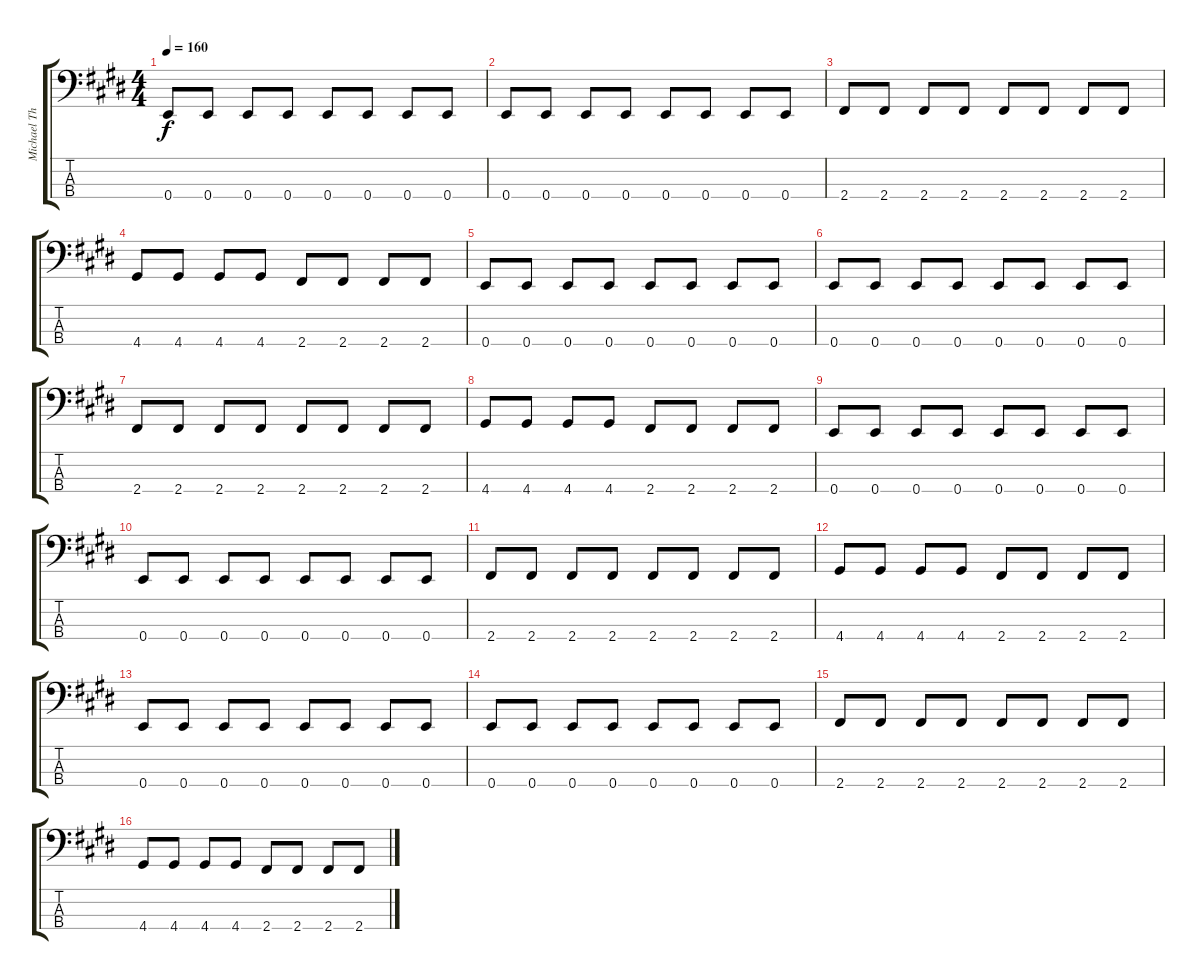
\track ("Michael Thomas - Bass" "Michael Th") {instrument electricbassfinger}
\staff {score tabs}
\tuning (G2 D2 A1 E1) {hide}
\ts (4 4)
\tempo 160
\clef f4
\ks e
0.4.8{dy f} 0.4.8 0.4.8 0.4.8 0.4.8 0.4.8 0.4.8 0.4.8 |
0.4.8 0.4.8 0.4.8 0.4.8 0.4.8 0.4.8 0.4.8 0.4.8 |
2.4.8 2.4.8 2.4.8 2.4.8 2.4.8 2.4.8 2.4.8 2.4.8 |
4.4.8 4.4.8 4.4.8 4.4.8 2.4.8 2.4.8 2.4.8 2.4.8 |
0.4.8 0.4.8 0.4.8 0.4.8 0.4.8 0.4.8 0.4.8 0.4.8 |
0.4.8 0.4.8 0.4.8 0.4.8 0.4.8 0.4.8 0.4.8 0.4.8 |
2.4.8 2.4.8 2.4.8 2.4.8 2.4.8 2.4.8 2.4.8 2.4.8 |
4.4.8 4.4.8 4.4.8 4.4.8 2.4.8 2.4.8 2.4.8 2.4.8 |
0.4.8 0.4.8 0.4.8 0.4.8 0.4.8 0.4.8 0.4.8 0.4.8 |
0.4.8 0.4.8 0.4.8 0.4.8 0.4.8 0.4.8 0.4.8 0.4.8 |
2.4.8 2.4.8 2.4.8 2.4.8 2.4.8 2.4.8 2.4.8 2.4.8 |
4.4.8 4.4.8 4.4.8 4.4.8 2.4.8 2.4.8 2.4.8 2.4.8 |
0.4.8 0.4.8 0.4.8 0.4.8 0.4.8 0.4.8 0.4.8 0.4.8 |
0.4.8 0.4.8 0.4.8 0.4.8 0.4.8 0.4.8 0.4.8 0.4.8 |
2.4.8 2.4.8 2.4.8 2.4.8 2.4.8 2.4.8 2.4.8 2.4.8 |
4.4.8 4.4.8 4.4.8 4.4.8 2.4.8 2.4.8 2.4.8 2.4.8
